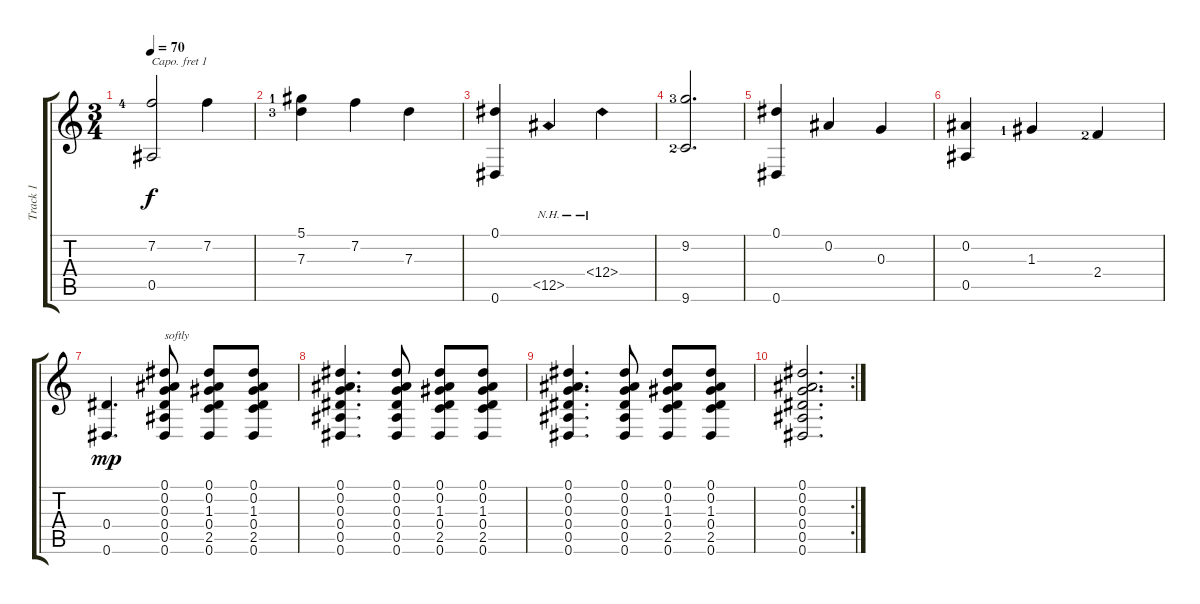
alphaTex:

\track ("Track 1" "Track 1") {instrument acousticguitarsteel}
\staff {score tabs}
\capo 1
\tuning (D4 A3 Gb3 D3 A2 D2) {hide}
\ts (3 4)
\tempo 70
\clef g2
\ks c
(7.2{lf 5} 0.5).2{dy f} 7.2.4 |
(5.1{lf 2} 7.3{lf 4}).4 7.2.4 7.3.4 |
(0.1 0.6).4 12.5{nh}.4 12.4{nh}.4 |
(9.2{lf 4} 9.6{lf 3}).2{d} |
(0.1 0.6).4 0.2.4 0.3.4 |
(0.2 0.5).4 1.3{lf 2}.4 2.4{lf 3}.4 |
(0.4 0.6).4{d dy mp} (0.1 0.2 0.3 0.4 0.5 0.6).8{txt "softly"} (0.1 0.2 1.3 0.4 2.5 0.6).8 (0.1 0.2 1.3 0.4 2.5 0.6).8 |
(0.1 0.2 0.3 0.4 0.5 0.6).4{d} (0.1 0.2 0.3 0.4 0.5 0.6).8 (0.1 0.2 1.3 0.4 2.5 0.6).8 (0.1 0.2 1.3 0.4 2.5 0.6).8 |
(0.1 0.2 0.3 0.4 0.5 0.6).4{d} (0.1 0.2 0.3 0.4 0.5 0.6).8 (0.1 0.2 1.3 0.4 2.5 0.6).8 (0.1 0.2 1.3 0.4 2.5 0.6).8 |
\rc 2
(0.1 0.2 0.3 0.4 0.5 0.6).2{d}
